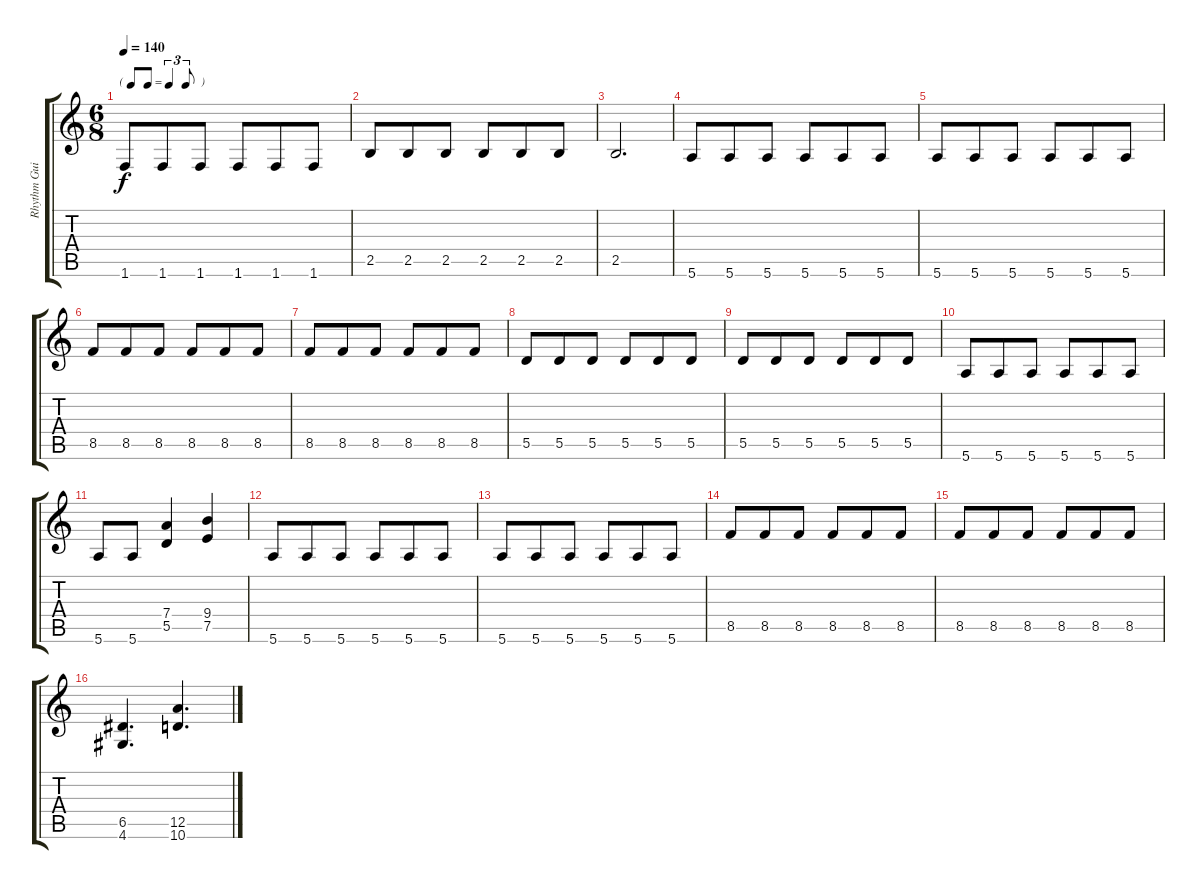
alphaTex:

\track ("Rhythm Guitar (Becker)" "Rhythm Gui") {instrument overdrivenguitar}
\staff {score tabs}
\tuning (E4 B3 G3 D3 A2 E2) {hide}
\ts (6 8)
\tf triplet8th
\tempo 140
\clef g2
\ks c
1.6.8{dy f} 1.6.8 1.6.8 1.6.8 1.6.8 1.6.8 |
2.5.8 2.5.8 2.5.8 2.5.8 2.5.8 2.5.8 |
2.5.2{d} |
5.6.8 5.6.8 5.6.8 5.6.8 5.6.8 5.6.8 |
5.6.8 5.6.8 5.6.8 5.6.8 5.6.8 5.6.8 |
8.5.8 8.5.8 8.5.8 8.5.8 8.5.8 8.5.8 |
8.5.8 8.5.8 8.5.8 8.5.8 8.5.8 8.5.8 |
5.5.8 5.5.8 5.5.8 5.5.8 5.5.8 5.5.8 |
5.5.8 5.5.8 5.5.8 5.5.8 5.5.8 5.5.8 |
5.6.8 5.6.8 5.6.8 5.6.8 5.6.8 5.6.8 |
5.6.8 5.6.8 (7.4 5.5).4 (9.4 7.5).4 |
5.6.8 5.6.8 5.6.8 5.6.8 5.6.8 5.6.8 |
5.6.8 5.6.8 5.6.8 5.6.8 5.6.8 5.6.8 |
8.5.8 8.5.8 8.5.8 8.5.8 8.5.8 8.5.8 |
8.5.8 8.5.8 8.5.8 8.5.8 8.5.8 8.5.8 |
(6.5 4.6).4{d} (12.5 10.6).4{d}
